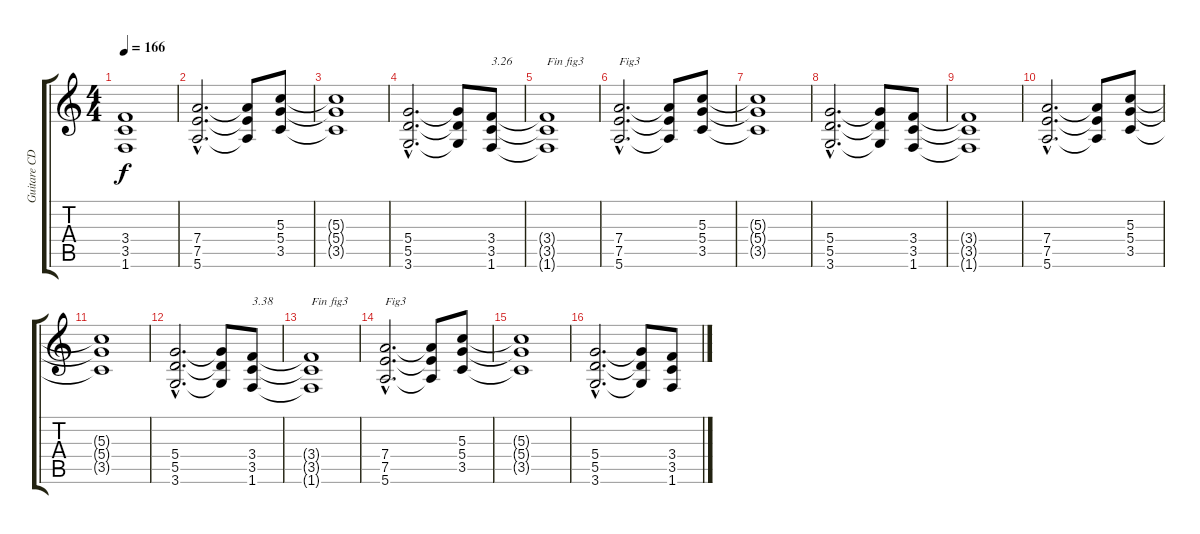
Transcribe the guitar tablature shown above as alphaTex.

\track ("Guitare CD" "Guitare CD") {instrument distortionguitar}
\staff {score tabs}
\tuning (E4 B3 G3 D3 A2 E2) {hide}
\ts (4 4)
\tempo 166
\clef g2
\ks c
(3.4{t} 3.5{t} 1.6{t}).1{dy f} |
(7.4{hac} 7.5{hac} 5.6{hac}).2{d} (7.4{t} 7.5{t} 5.6{t}).8 (5.3 5.4 3.5).8 |
(5.3{t} 5.4{t} 3.5{t}).1 |
(5.4{hac} 5.5{hac} 3.6{hac}).2{d} (5.4{t} 5.5{t} 3.6{t}).8 (3.4 3.5 1.6).8{txt "3.26"} |
(3.4{t} 3.5{t} 1.6{t}).1{txt "Fin fig3"} |
(7.4{hac} 7.5{hac} 5.6{hac}).2{d txt "Fig3"} (7.4{t} 7.5{t} 5.6{t}).8 (5.3 5.4 3.5).8 |
(5.3{t} 5.4{t} 3.5{t}).1 |
(5.4{hac} 5.5{hac} 3.6{hac}).2{d} (5.4{t} 5.5{t} 3.6{t}).8 (3.4 3.5 1.6).8 |
(3.4{t} 3.5{t} 1.6{t}).1 |
(7.4{hac} 7.5{hac} 5.6{hac}).2{d} (7.4{t} 7.5{t} 5.6{t}).8 (5.3 5.4 3.5).8 |
(5.3{t} 5.4{t} 3.5{t}).1 |
(5.4{hac} 5.5{hac} 3.6{hac}).2{d} (5.4{t} 5.5{t} 3.6{t}).8 (3.4 3.5 1.6).8{txt "3.38"} |
(3.4{t} 3.5{t} 1.6{t}).1{txt "Fin fig3"} |
(7.4{hac} 7.5{hac} 5.6{hac}).2{d txt "Fig3"} (7.4{t} 7.5{t} 5.6{t}).8 (5.3 5.4 3.5).8 |
(5.3{t} 5.4{t} 3.5{t}).1 |
(5.4{hac} 5.5{hac} 3.6{hac}).2{d} (5.4{t} 5.5{t} 3.6{t}).8 (3.4 3.5 1.6).8
